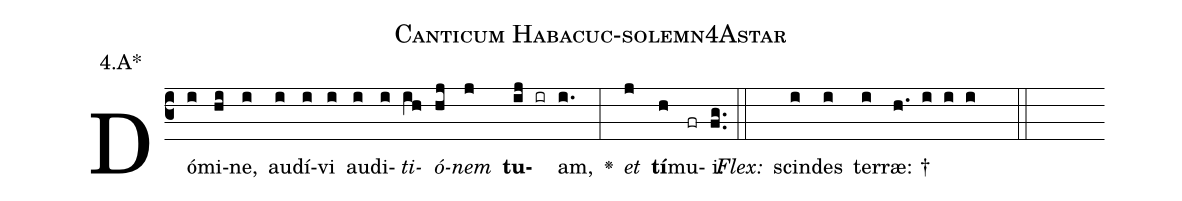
name: Canticum Habacuc-solemn4Astar;
annotation: 4.A*;
%%
(c3)Dó(i)mi(hi)ne,(i) au(i)dí(i)vi(i) au(i)di(i)<i>ti</i>(ih)<i>ó</i>(hj)<i>nem</i>(j) <b>tu</b>(ij ir)am,(i.) <v>\greheightstar</v>(:) <i>et</i>(j) <b>tí</b>(h)mu(fr)i.(fg..) (::)
<i>Flex:</i>()  scin(i)des(i) ter(i)ræ: †(h. i i i  ::)

%E(i) u(h) o(i) u(j) a(h) e.(fg..) (::)
